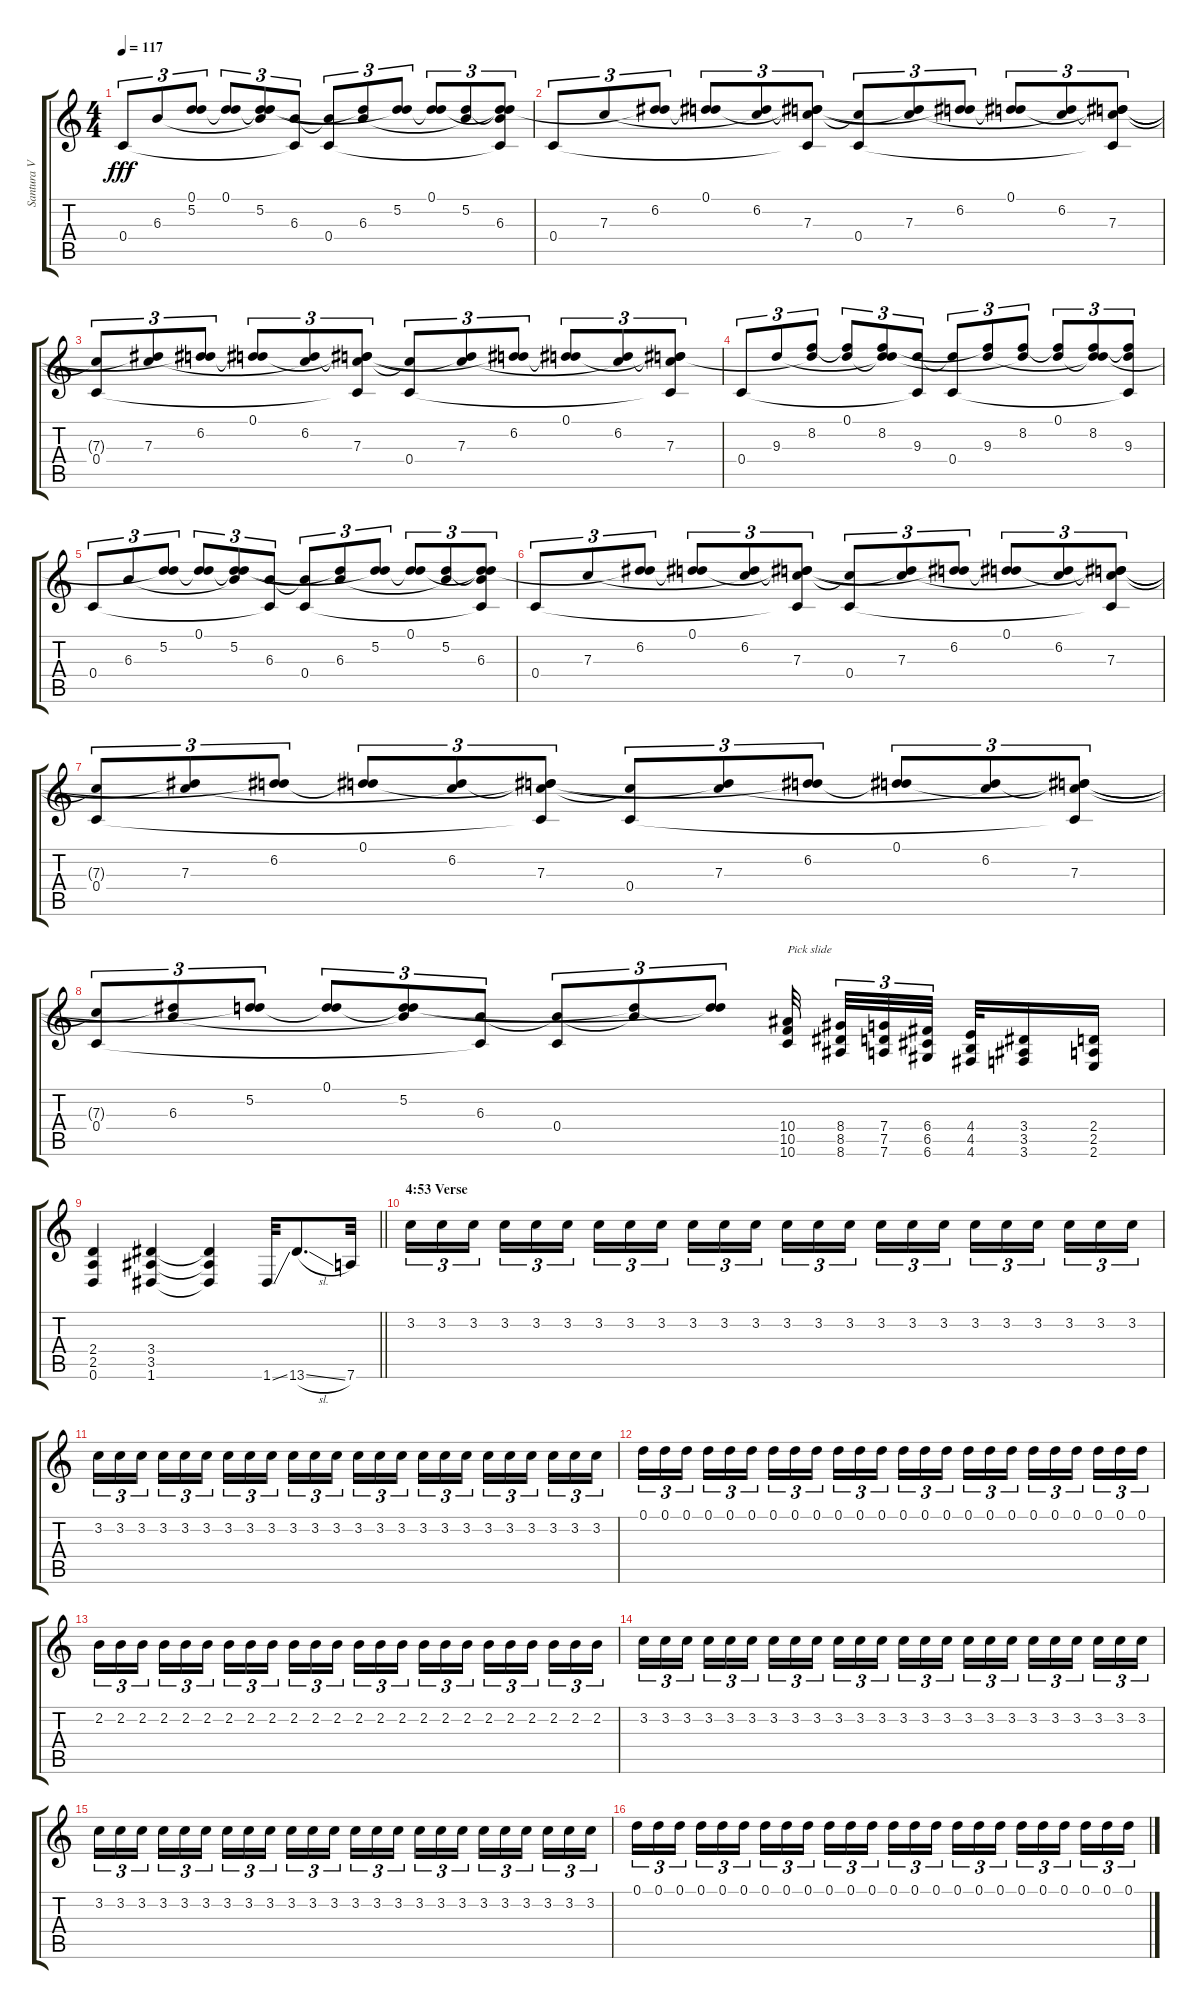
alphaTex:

\track ("Santura V" "Santura V") {instrument electricguitarjazz}
\staff {score tabs}
\tuning (D4 A3 F3 C3 G2 D2) {hide}
\ts (4 4)
\tempo 117
\clef g2
\ks c
0.4.8{tu (3 2) dy fff} 6.3.8{tu (3 2)} (0.1{t} 5.2).8{tu (3 2)} (0.1 5.2{t}).8{tu (3 2)} (0.1{t} 5.2 6.3{t}).8{tu (3 2)} (6.3 0.4{t}).8{tu (3 2)} (6.3{t} 0.4).8{tu (3 2)} (5.2{t} 6.3).8{tu (3 2)} (0.1{t} 5.2).8{tu (3 2)} (0.1 5.2{t}).8{tu (3 2)} (5.2 6.3{t}).8{tu (3 2)} (0.1{t} 5.2{t} 6.3 0.4{t}).8{tu (3 2)} |
0.4.8{tu (3 2)} 7.3.8{tu (3 2)} (0.1{t} 6.2).8{tu (3 2)} (0.1 6.2{t}).8{tu (3 2)} (6.2 7.3{t}).8{tu (3 2)} (0.1{t} 6.2{t} 7.3 0.4{t}).8{tu (3 2)} (7.3{t} 0.4).8{tu (3 2)} (6.2{t} 7.3).8{tu (3 2)} (0.1{t} 6.2).8{tu (3 2)} (0.1 6.2{t}).8{tu (3 2)} (6.2 7.3{t}).8{tu (3 2)} (0.1{t} 6.2{t} 7.3 0.4{t}).8{tu (3 2)} |
(7.3{t} 0.4).8{tu (3 2)} (6.2{t} 7.3).8{tu (3 2)} (0.1{t} 6.2).8{tu (3 2)} (0.1 6.2{t}).8{tu (3 2)} (6.2 7.3{t}).8{tu (3 2)} (0.1{t} 6.2{t} 7.3 0.4{t}).8{tu (3 2)} (7.3{t} 0.4).8{tu (3 2)} (6.2{t} 7.3).8{tu (3 2)} (0.1{t} 6.2).8{tu (3 2)} (0.1 6.2{t}).8{tu (3 2)} (6.2 7.3{t}).8{tu (3 2)} (0.1{t} 6.2{t} 7.3 0.4{t}).8{tu (3 2)} |
0.4.8{tu (3 2)} 9.3.8{tu (3 2)} (0.1{t} 8.2).8{tu (3 2)} (0.1 8.2{t}).8{tu (3 2)} (0.1{t} 8.2 9.3{t}).8{tu (3 2)} (9.3 0.4{t}).8{tu (3 2)} (9.3{t} 0.4).8{tu (3 2)} (8.2{t} 9.3).8{tu (3 2)} (0.1{t} 8.2).8{tu (3 2)} (0.1 8.2{t}).8{tu (3 2)} (0.1{t} 8.2 9.3{t}).8{tu (3 2)} (8.2{t} 9.3 0.4{t}).8{tu (3 2)} |
0.4.8{tu (3 2)} 6.3.8{tu (3 2)} (0.1{t} 5.2).8{tu (3 2)} (0.1 5.2{t}).8{tu (3 2)} (0.1{t} 5.2 6.3{t}).8{tu (3 2)} (6.3 0.4{t}).8{tu (3 2)} (6.3{t} 0.4).8{tu (3 2)} (5.2{t} 6.3).8{tu (3 2)} (0.1{t} 5.2).8{tu (3 2)} (0.1 5.2{t}).8{tu (3 2)} (5.2 6.3{t}).8{tu (3 2)} (0.1{t} 5.2{t} 6.3 0.4{t}).8{tu (3 2)} |
0.4.8{tu (3 2)} 7.3.8{tu (3 2)} (0.1{t} 6.2).8{tu (3 2)} (0.1 6.2{t}).8{tu (3 2)} (6.2 7.3{t}).8{tu (3 2)} (0.1{t} 6.2{t} 7.3 0.4{t}).8{tu (3 2)} (7.3{t} 0.4).8{tu (3 2)} (6.2{t} 7.3).8{tu (3 2)} (0.1{t} 6.2).8{tu (3 2)} (0.1 6.2{t}).8{tu (3 2)} (6.2 7.3{t}).8{tu (3 2)} (0.1{t} 6.2{t} 7.3 0.4{t}).8{tu (3 2)} |
(7.3{t} 0.4).8{tu (3 2)} (6.2{t} 7.3).8{tu (3 2)} (0.1{t} 6.2).8{tu (3 2)} (0.1 6.2{t}).8{tu (3 2)} (6.2 7.3{t}).8{tu (3 2)} (0.1{t} 6.2{t} 7.3 0.4{t}).8{tu (3 2)} (7.3{t} 0.4).8{tu (3 2)} (6.2{t} 7.3).8{tu (3 2)} (0.1{t} 6.2).8{tu (3 2)} (0.1 6.2{t}).8{tu (3 2)} (6.2 7.3{t}).8{tu (3 2)} (0.1{t} 6.2{t} 7.3 0.4{t}).8{tu (3 2)} |
(7.3{t} 0.4).8{tu (3 2)} (6.2{t} 6.3).8{tu (3 2)} (0.1{t} 5.2).8{tu (3 2)} (0.1 5.2{t}).8{tu (3 2)} (0.1{t} 5.2 6.3{t}).8{tu (3 2)} (6.3 0.4{t}).8{tu (3 2)} (6.3{t} 0.4).8{tu (3 2)} (5.2{t} 6.3{t}).8{tu (3 2)} (0.1{t} 5.2{t}).8{tu (3 2)} (10.4 10.5 10.6).32{txt "Pick slide" instrument guitarfretnoise beam splitsecondary} (8.4 8.5 8.6).32{tu (3 2)} (7.4 7.5 7.6).32{tu (3 2)} (6.4 6.5 6.6).32{tu (3 2) beam splitsecondary} (4.4 4.5 4.6).32 (3.4 3.5 3.6).16 (2.4 2.5 2.6).16 |
\barLineRight lightlight
(2.4 2.5 0.6).4{instrument distortionguitar} (3.4 3.5 1.6).4 (3.4{t} 3.5{t} 1.6{t}).4 1.6{ss}.32 13.6{sl}.8{d} 7.6.32 |
\section ("" "4:53 Verse")
3.2.16{tu (3 2)} 3.2.16{tu (3 2)} 3.2.16{tu (3 2) beam splitsecondary} 3.2.16{tu (3 2)} 3.2.16{tu (3 2)} 3.2.16{tu (3 2)} 3.2.16{tu (3 2)} 3.2.16{tu (3 2)} 3.2.16{tu (3 2) beam splitsecondary} 3.2.16{tu (3 2)} 3.2.16{tu (3 2)} 3.2.16{tu (3 2)} 3.2.16{tu (3 2)} 3.2.16{tu (3 2)} 3.2.16{tu (3 2) beam splitsecondary} 3.2.16{tu (3 2)} 3.2.16{tu (3 2)} 3.2.16{tu (3 2)} 3.2.16{tu (3 2)} 3.2.16{tu (3 2)} 3.2.16{tu (3 2) beam splitsecondary} 3.2.16{tu (3 2)} 3.2.16{tu (3 2)} 3.2.16{tu (3 2)} |
3.2.16{tu (3 2)} 3.2.16{tu (3 2)} 3.2.16{tu (3 2) beam splitsecondary} 3.2.16{tu (3 2)} 3.2.16{tu (3 2)} 3.2.16{tu (3 2)} 3.2.16{tu (3 2)} 3.2.16{tu (3 2)} 3.2.16{tu (3 2) beam splitsecondary} 3.2.16{tu (3 2)} 3.2.16{tu (3 2)} 3.2.16{tu (3 2)} 3.2.16{tu (3 2)} 3.2.16{tu (3 2)} 3.2.16{tu (3 2) beam splitsecondary} 3.2.16{tu (3 2)} 3.2.16{tu (3 2)} 3.2.16{tu (3 2)} 3.2.16{tu (3 2)} 3.2.16{tu (3 2)} 3.2.16{tu (3 2) beam splitsecondary} 3.2.16{tu (3 2)} 3.2.16{tu (3 2)} 3.2.16{tu (3 2)} |
0.1.16{tu (3 2)} 0.1.16{tu (3 2)} 0.1.16{tu (3 2) beam splitsecondary} 0.1.16{tu (3 2)} 0.1.16{tu (3 2)} 0.1.16{tu (3 2)} 0.1.16{tu (3 2)} 0.1.16{tu (3 2)} 0.1.16{tu (3 2) beam splitsecondary} 0.1.16{tu (3 2)} 0.1.16{tu (3 2)} 0.1.16{tu (3 2)} 0.1.16{tu (3 2)} 0.1.16{tu (3 2)} 0.1.16{tu (3 2) beam splitsecondary} 0.1.16{tu (3 2)} 0.1.16{tu (3 2)} 0.1.16{tu (3 2)} 0.1.16{tu (3 2)} 0.1.16{tu (3 2)} 0.1.16{tu (3 2) beam splitsecondary} 0.1.16{tu (3 2)} 0.1.16{tu (3 2)} 0.1.16{tu (3 2)} |
2.2.16{tu (3 2)} 2.2.16{tu (3 2)} 2.2.16{tu (3 2) beam splitsecondary} 2.2.16{tu (3 2)} 2.2.16{tu (3 2)} 2.2.16{tu (3 2)} 2.2.16{tu (3 2)} 2.2.16{tu (3 2)} 2.2.16{tu (3 2) beam splitsecondary} 2.2.16{tu (3 2)} 2.2.16{tu (3 2)} 2.2.16{tu (3 2)} 2.2.16{tu (3 2)} 2.2.16{tu (3 2)} 2.2.16{tu (3 2) beam splitsecondary} 2.2.16{tu (3 2)} 2.2.16{tu (3 2)} 2.2.16{tu (3 2)} 2.2.16{tu (3 2)} 2.2.16{tu (3 2)} 2.2.16{tu (3 2) beam splitsecondary} 2.2.16{tu (3 2)} 2.2.16{tu (3 2)} 2.2.16{tu (3 2)} |
3.2.16{tu (3 2)} 3.2.16{tu (3 2)} 3.2.16{tu (3 2) beam splitsecondary} 3.2.16{tu (3 2)} 3.2.16{tu (3 2)} 3.2.16{tu (3 2)} 3.2.16{tu (3 2)} 3.2.16{tu (3 2)} 3.2.16{tu (3 2) beam splitsecondary} 3.2.16{tu (3 2)} 3.2.16{tu (3 2)} 3.2.16{tu (3 2)} 3.2.16{tu (3 2)} 3.2.16{tu (3 2)} 3.2.16{tu (3 2) beam splitsecondary} 3.2.16{tu (3 2)} 3.2.16{tu (3 2)} 3.2.16{tu (3 2)} 3.2.16{tu (3 2)} 3.2.16{tu (3 2)} 3.2.16{tu (3 2) beam splitsecondary} 3.2.16{tu (3 2)} 3.2.16{tu (3 2)} 3.2.16{tu (3 2)} |
3.2.16{tu (3 2)} 3.2.16{tu (3 2)} 3.2.16{tu (3 2) beam splitsecondary} 3.2.16{tu (3 2)} 3.2.16{tu (3 2)} 3.2.16{tu (3 2)} 3.2.16{tu (3 2)} 3.2.16{tu (3 2)} 3.2.16{tu (3 2) beam splitsecondary} 3.2.16{tu (3 2)} 3.2.16{tu (3 2)} 3.2.16{tu (3 2)} 3.2.16{tu (3 2)} 3.2.16{tu (3 2)} 3.2.16{tu (3 2) beam splitsecondary} 3.2.16{tu (3 2)} 3.2.16{tu (3 2)} 3.2.16{tu (3 2)} 3.2.16{tu (3 2)} 3.2.16{tu (3 2)} 3.2.16{tu (3 2) beam splitsecondary} 3.2.16{tu (3 2)} 3.2.16{tu (3 2)} 3.2.16{tu (3 2)} |
0.1.16{tu (3 2)} 0.1.16{tu (3 2)} 0.1.16{tu (3 2) beam splitsecondary} 0.1.16{tu (3 2)} 0.1.16{tu (3 2)} 0.1.16{tu (3 2)} 0.1.16{tu (3 2)} 0.1.16{tu (3 2)} 0.1.16{tu (3 2) beam splitsecondary} 0.1.16{tu (3 2)} 0.1.16{tu (3 2)} 0.1.16{tu (3 2)} 0.1.16{tu (3 2)} 0.1.16{tu (3 2)} 0.1.16{tu (3 2) beam splitsecondary} 0.1.16{tu (3 2)} 0.1.16{tu (3 2)} 0.1.16{tu (3 2)} 0.1.16{tu (3 2)} 0.1.16{tu (3 2)} 0.1.16{tu (3 2) beam splitsecondary} 0.1.16{tu (3 2)} 0.1.16{tu (3 2)} 0.1.16{tu (3 2)}
